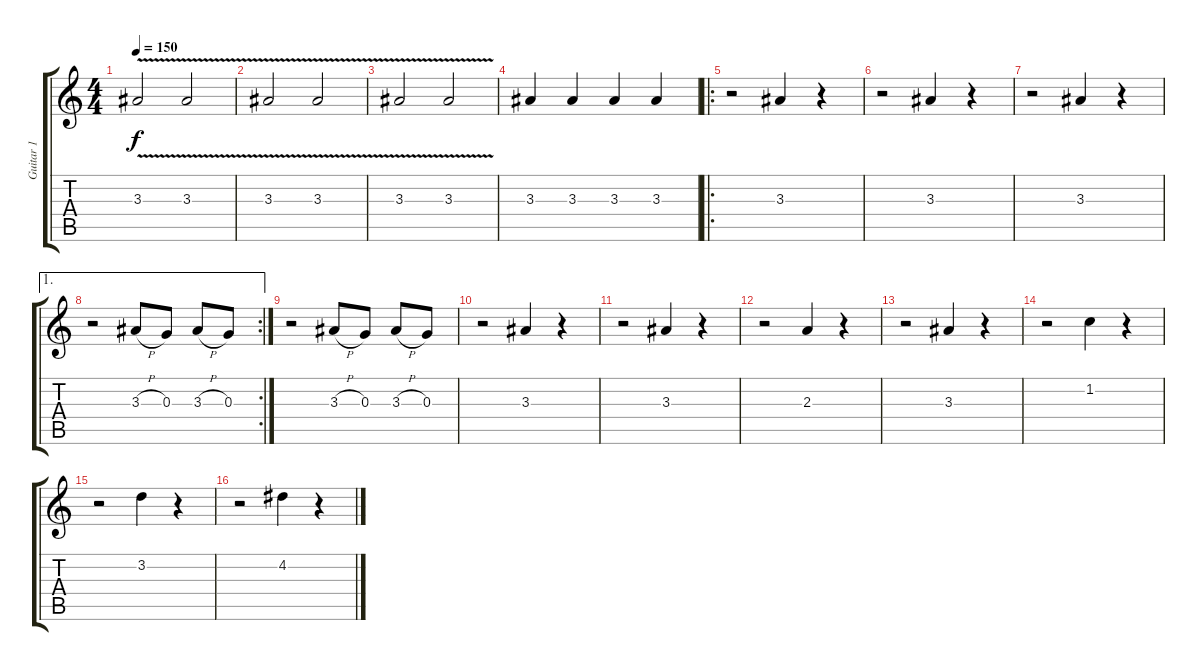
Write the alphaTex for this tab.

\track ("Guitar 1" "Guitar 1") {instrument overdrivenguitar}
\staff {score tabs}
\tuning (E4 B3 G3 D3 A2 E2) {hide}
\ts (4 4)
\tempo 150
\clef g2
\ks c
3.3{v}.2{dy f instrument overdrivenguitar} 3.3{v}.2 |
3.3{v}.2 3.3{v}.2 |
3.3{v}.2 3.3{v}.2 |
3.3.4 3.3.4 3.3.4 3.3.4 |
\ro
r.2 3.3.4 r.4 |
r.2 3.3.4 r.4 |
r.2 3.3.4 r.4 |
\ae 1
\rc 2
r.2 3.3{h}.8 0.3.8 3.3{h}.8 0.3.8 |
r.2 3.3{h}.8 0.3.8 3.3{h}.8 0.3.8 |
r.2 3.3.4 r.4 |
r.2 3.3.4 r.4 |
r.2 2.3.4 r.4 |
r.2 3.3.4 r.4 |
r.2 1.2.4 r.4 |
r.2 3.2.4 r.4 |
r.2 4.2.4 r.4
